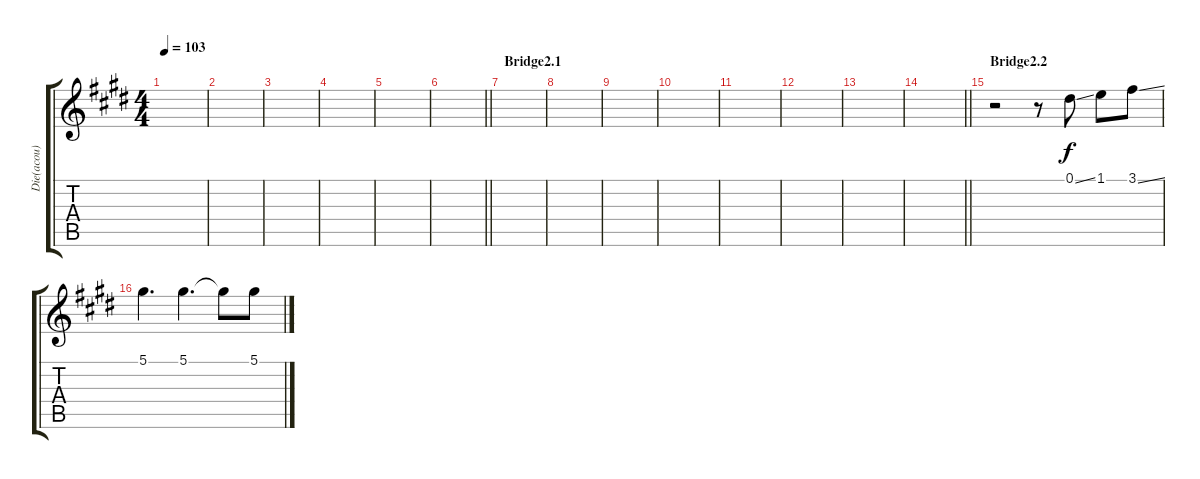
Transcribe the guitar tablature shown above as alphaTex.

\track ("Die(acou)" "Die(acou)") {instrument acousticguitarsteel}
\staff {score tabs}
\tuning (Eb4 Bb3 Gb3 Db3 Ab2 Db2) {hide}
\ts (4 4)
\tempo 103
\clef g2
\ks c#minor
|
|
|
|
|
\barLineRight lightlight
|
\section ("" "Bridge2.1")
|
|
|
|
|
|
|
\barLineRight lightlight
|
\section ("" "Bridge2.2")
r.2 r.8 0.1{ss}.8 1.1.8 3.1{ss}.8 |
5.1.4{d} 5.1.4{d} 5.1{t}.8 5.1.8
